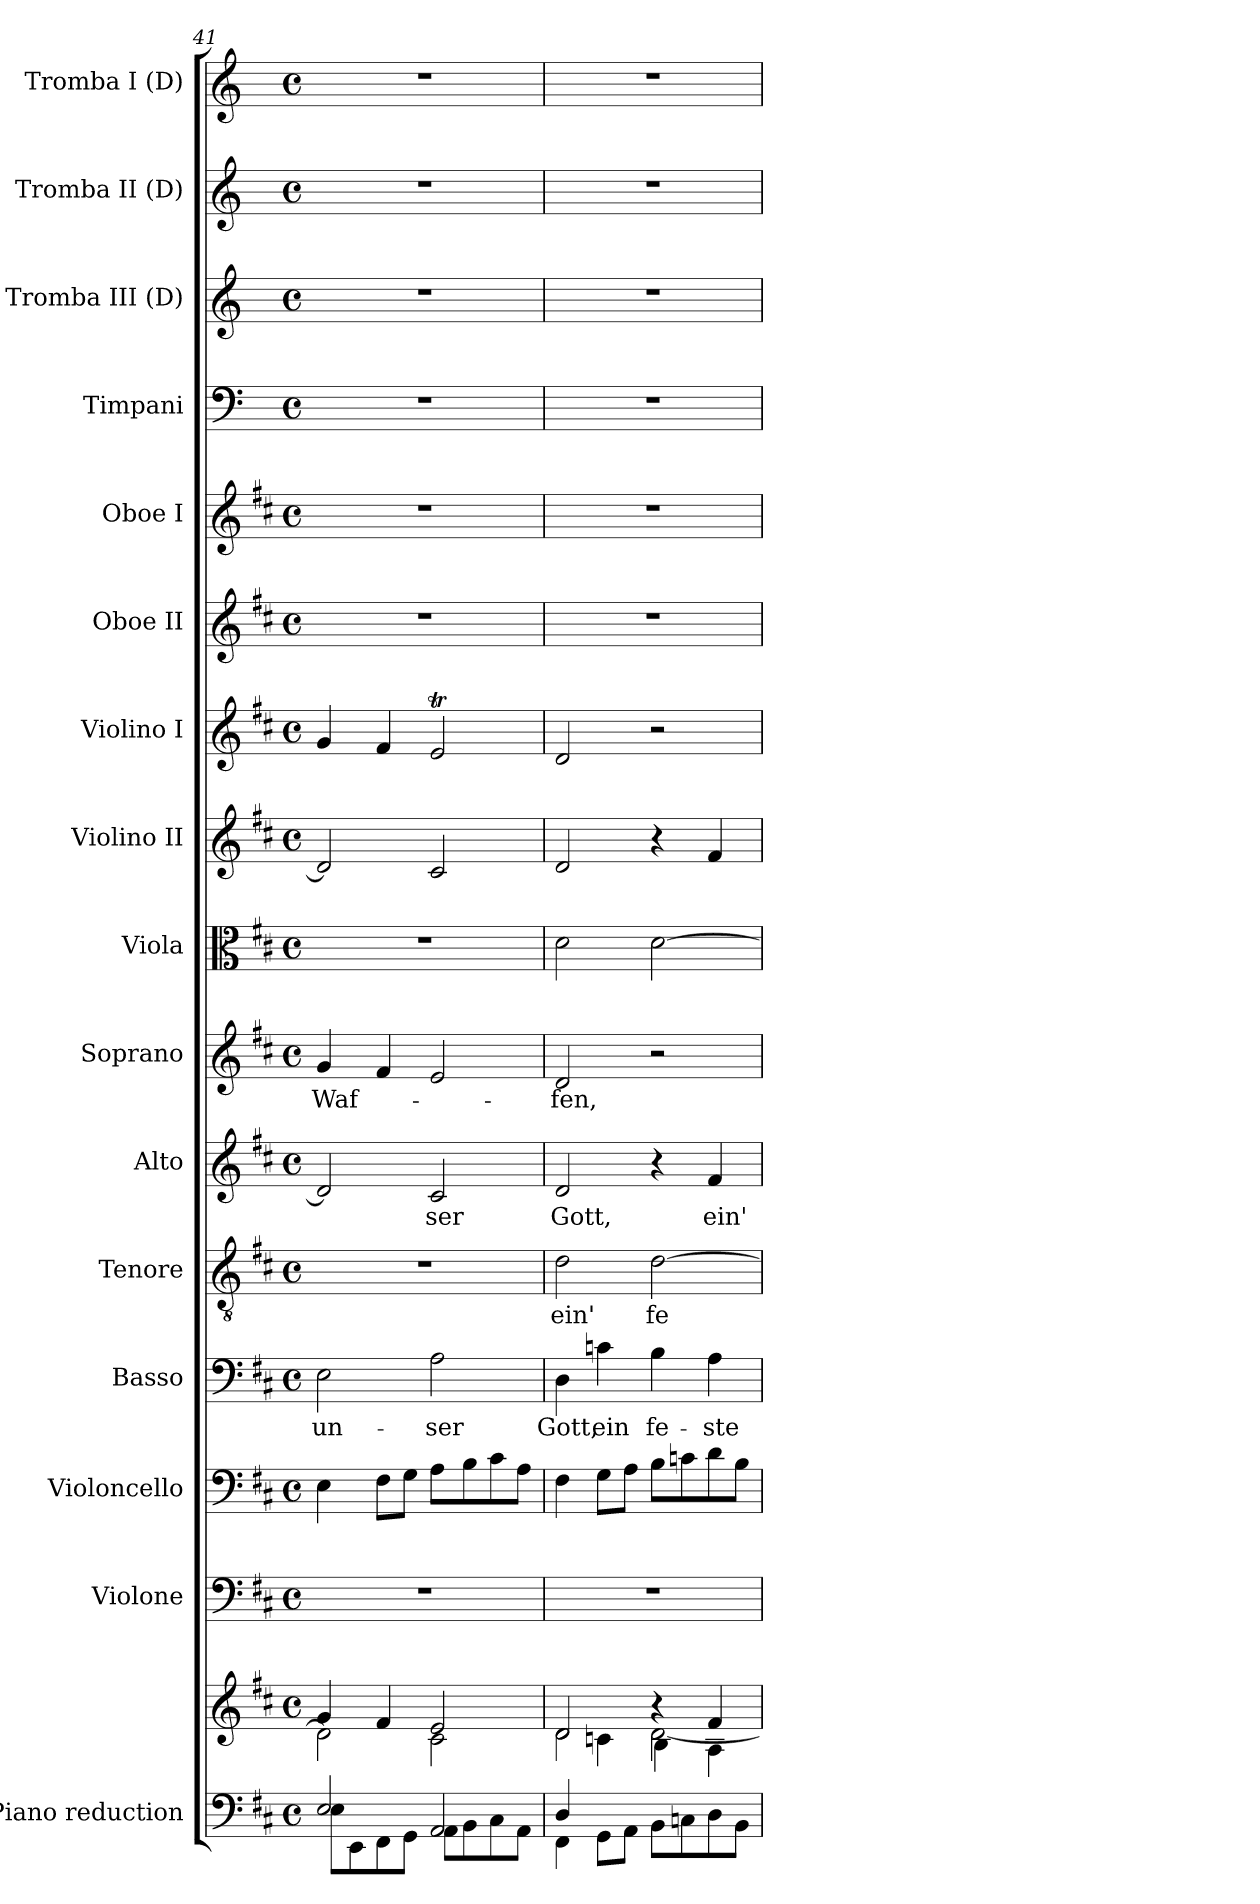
**kern	**kern	**kern	**kern	**kern	**text	**kern	**text	**kern	**text	**kern	**text	**kern	**kern	**kern	**kern	**kern	**kern	**kern	**kern	**kern
*part16	*part16	*part15	*part14	*part13	*part13	*part12	*part12	*part11	*part11	*part10	*part10	*part9	*part8	*part7	*part6	*part5	*part4	*part3	*part2	*part1
*staff17	*staff16	*staff15	*staff14	*staff13	*staff13	*staff12	*staff12	*staff11	*staff11	*staff10	*staff10	*staff9	*staff8	*staff7	*staff6	*staff5	*staff4	*staff3	*staff2	*staff1
*I"Piano reduction	*	*I"Violone	*I"Violoncello	*I"Basso	*	*I"Tenore	*	*I"Alto	*	*I"Soprano	*	*I"Viola	*I"Violino II	*I"Violino I	*I"Oboe II	*I"Oboe I	*I"Timpani	*I"Tromba III (D)	*I"Tromba II (D)	*I"Tromba I (D)
*I'Pno	*	*	*	*	*	*	*	*	*	*	*	*	*	*	*I'Ob	*I'Ob	*I'Timp	*	*	*
*clefF4	*clefG2	*clefF4	*clefF4	*clefF4	*	*clefGv2	*	*clefG2	*	*clefG2	*	*clefC3	*clefG2	*clefG2	*clefG2	*clefG2	*clefF4	*clefG2	*clefG2	*clefG2
*	*	*ITrd7c12	*	*	*	*	*	*	*	*	*	*	*	*	*	*	*	*ITrd-1c-2	*ITrd-1c-2	*ITrd-1c-2
*k[f#c#]	*k[f#c#]	*k[f#c#]	*k[f#c#]	*k[f#c#]	*	*k[f#c#]	*	*k[f#c#]	*	*k[f#c#]	*	*k[f#c#]	*k[f#c#]	*k[f#c#]	*k[f#c#]	*k[f#c#]	*k[]	*k[f#c#]	*k[f#c#]	*k[f#c#]
*M4/4	*M4/4	*M4/4	*M4/4	*M4/4	*	*M4/4	*	*M4/4	*	*M4/4	*	*M4/4	*M4/4	*M4/4	*M4/4	*M4/4	*M4/4	*M4/4	*M4/4	*M4/4
*met(c)	*met(c)	*met(c)	*met(c)	*met(c)	*	*met(c)	*	*met(c)	*	*met(c)	*	*met(c)	*met(c)	*met(c)	*met(c)	*met(c)	*met(c)	*met(c)	*met(c)	*met(c)
=41	=41	=41	=41	=41	=41	=41	=41	=41	=41	=41	=41	=41	=41	=41	=41	=41	=41	=41	=41	=41
*^	*^	*	*	*	*	*	*	*	*	*	*	*	*	*	*	*	*	*	*	*
!	!	!	!	!	!	!	!LO:LY:b	!	!	!	!	!	!LO:LY:b	!	!	!	!	!	!	!	!	!
2E/	8E\L	4g/	2d\]	1r	4E\	2E\	un-	1r	.	2d/]	.	4g/	Waf-	1r	2d/]	4g/	1r	1r	1r	1r	1r	1r
.	8EE\	.	.	.	.	.	.	.	.	.	.	.	.	.	.	.	.	.	.	.	.	.
.	8FF#\	4f#/	.	.	8F#\L	.	.	.	.	.	.	4f#/	.	.	.	4f#/	.	.	.	.	.	.
.	8GG\J	.	.	.	8G\J	.	.	.	.	.	.	.	.	.	.	.	.	.	.	.	.	.
!	!	!	!	!	!	!	!LO:LY:b	!	!	!	!LO:LY:b	!	!	!	!	!	!	!	!	!	!	!
2AA/	8AA\L	2e/	2c#\	.	8A\L	2A\	ser	.	.	2c#/	-ser	2e/	.	.	2c#/	2eT/	.	.	.	.	.	.
.	8BB\	.	.	.	8B\	.	.	.	.	.	.	.	.	.	.	.	.	.	.	.	.	.
.	8C#\	.	.	.	8c#\	.	.	.	.	.	.	.	.	.	.	.	.	.	.	.	.	.
.	8AA\J	.	.	.	8A\J	.	.	.	.	.	.	.	.	.	.	.	.	.	.	.	.	.
=42	=42	=42	=42	=42	=42	=42	=42	=42	=42	=42	=42	=42	=42	=42	=42	=42	=42	=42	=42	=42	=42	=42
*	*	*	*^	*	*	*	*	*	*	*	*	*	*	*	*	*	*	*	*	*	*	*
!	!	!	!	!	!	!	!	!LO:LY:b	!	!LO:LY:b	!	!LO:LY:b	!	!LO:LY:b	!	!	!	!	!	!	!	!	!
4D/	4FF#\	2d/	2d\	4ryy	1r	4F#\	4D\	Gott,	2d\	ein'	2d/	Gott,	2d/	-fen,	2d\	2d/	2d/	1r	1r	1r	1r	1r	1r
!	!	!	!	!	!	!	!	!LO:LY:b	!	!	!	!	!	!	!	!	!	!	!	!	!	!	!
2.ryy	8GG\L	.	.	4cn\	.	8G\L	4cn\	ein	.	.	.	.	.	.	.	.	.	.	.	.	.	.	.
.	8AA\J	.	.	.	.	8A\J	.	.	.	.	.	.	.	.	.	.	.	.	.	.	.	.	.
!	!	!	!	!	!	!	!	!LO:LY:b	!	!LO:LY:b	!	!	!	!	!	!	!	!	!	!	!	!	!
.	8BB\L	4r	[2d\	4B\	.	8B\L	4B\	fe-	[2d\	fe-	4r	.	2r	.	[2d\	4r	2r	.	.	.	.	.	.
.	8Cn\	.	.	.	.	8cn\	.	.	.	.	.	.	.	.	.	.	.	.	.	.	.	.	.
!	!	!	!	!	!	!	!	!LO:LY:b	!	!	!	!LO:LY:b	!	!	!	!	!	!	!	!	!	!	!
.	8D\	4f#/	.	4A\	.	8d\	4A\	ste	.	.	4f#/	ein'	.	.	.	4f#/	.	.	.	.	.	.	.
.	8BB\J	.	.	.	.	8B\J	.	.	.	.	.	.	.	.	.	.	.	.	.	.	.	.	.
*v	*v	*	*	*	*	*	*	*	*	*	*	*	*	*	*	*	*	*	*	*	*	*	*
*	*v	*v	*v	*	*	*	*	*	*	*	*	*	*	*	*	*	*	*	*	*	*	*
=	=	=	=	=	=	=	=	=	=	=	=	=	=	=	=	=	=	=	=	=
*-	*-	*-	*-	*-	*-	*-	*-	*-	*-	*-	*-	*-	*-	*-	*-	*-	*-	*-	*-	*-
